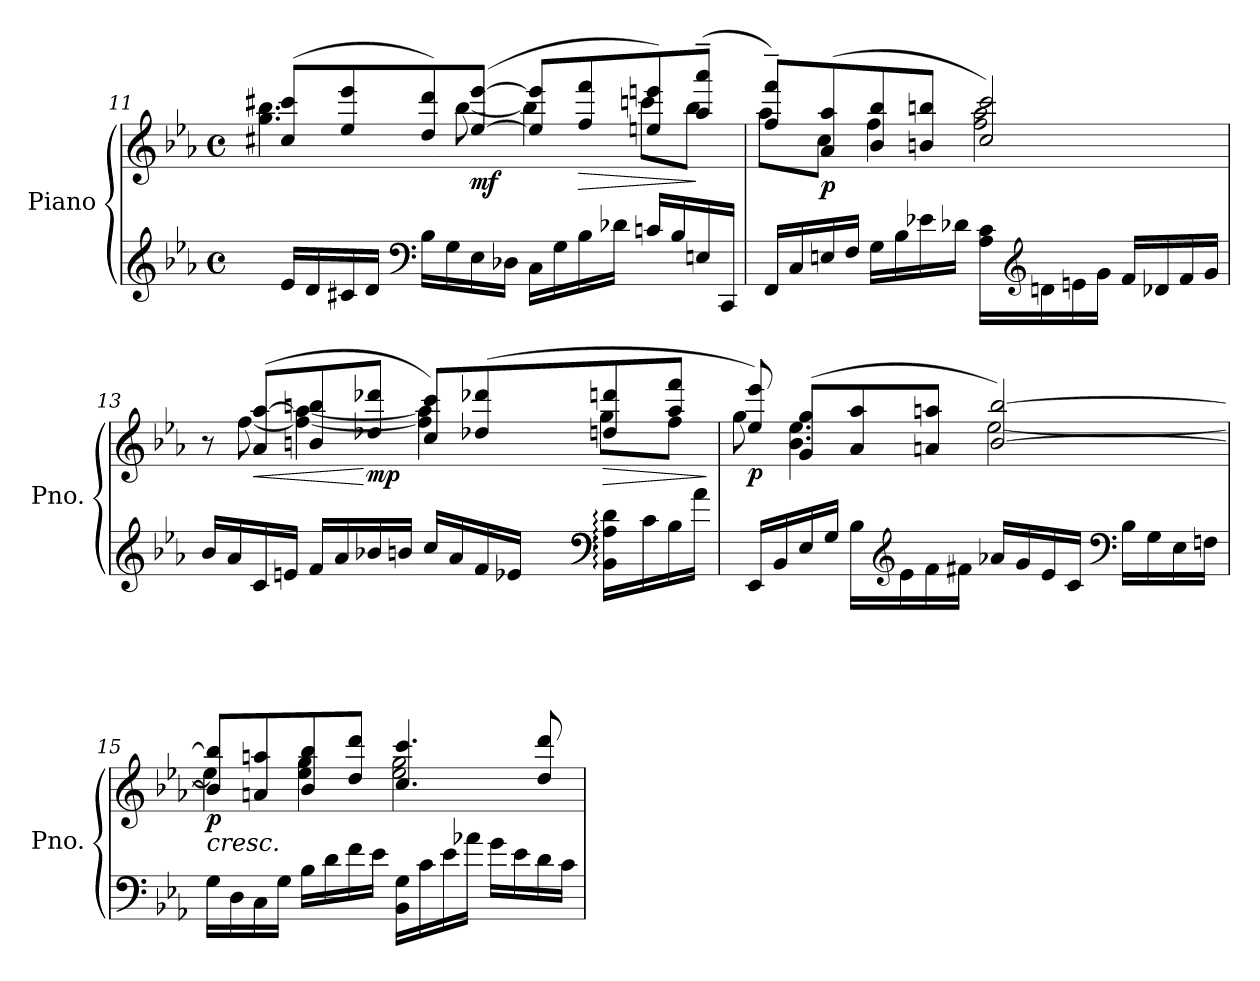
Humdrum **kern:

**kern	**kern	**dynam
*part1	*part1	*part1
*staff2	*staff1	*staff1/2
*I"Piano	*	*
*I'Pno.	*	*
!!LO:PB:g=z
*clefG2	*clefG2	*
*k[b-e-a-]	*k[b-e-a-]	*
*M4/4	*M4/4	*
*met(c)	*met(c)	*
=11	=11	=11
*	*^	*
16e-/LL	(>8cc#X/ 8ccc#X/L	4.gg\ 4.bb-\	.
16d/	.	.	.
16c#X/	8ee-/ 8eee-/	.	.
16d/JJ	.	.	.
*clefF4	*	*	*
16B-\LL	8dd/ 8ddd/)	.	.
16G\	.	.	.
!	!	!	!LO:DY:b
16E-\	(>[8ee-/ [8eee-/J	[8bb-\	mf
16D-X\JJ	.	.	.
*	*MM68	*	*
16C\LL	8ee-/] 8eee-/]L	4bb-\]	.
16G\	.	.	.
!	!	!	!LO:HP:b
16B-\	8ff/ 8fff/	.	>
16d-X\JJ	.	.	.
*	*MM64	*	*
16cn/LL	8een/ 8eeen/)	8cccn\L	.
16B-/	.	.	.
*	*MM60	*	*
16En/	(>8aa-/~ 8aaa-/~J	8bb-\J	]
16CC/JJ	.	.	.
=12	=12	=12	=12
16FF/LL	8ff/~ 8fff/~L)	8aa-\L	.
16C/	.	.	.
*	*MM72	*	*
!	!	!	!LO:DY:b
16En/	(>8a-/ 8aa-/	8cc\J	p
16F/JJ	.	.	.
16G\LL	8b-/ 8bb-/	4ff\	.
16B-\	.	.	.
16e-X\	8bn/ 8bbn/J	.	.
16d-X\JJ	.	.	.
16A-\ 16c\LL	2cc/ 2ccc/)	2ff\ 2aa-\	.
*clefG2	*	*	*
16dn\	.	.	.
16en\	.	.	.
16g\JJ	.	.	.
16f/LL	.	.	.
16d-X/	.	.	.
16f/	.	.	.
16g/JJ	.	.	.
!!LO:LB:g=z	!!
=13	=13	=13	=13
*^	*	*	*
16b-/LL	2ryy	8r	8rffyy	.
16a-/	.	.	.	.
!	!	!	!	!LO:HP:b
16c/	.	(>8a-/ [8aa-/L	[8ff\	<
16en/JJ	.	.	.	.
16f/LL	.	8bn/ 8bbn/	4ff\_ 4aa-\_	.
16a-/	.	.	.	.
!	!	!	!	!LO:DY:n=1:b
16b-X/	.	8dd-X/ 8ddd-X/J	.	[ mp
16bn/JJ	.	.	.	.
*	*	*MM70	*	*
16cc/LL	8..ryy	8cc/ 8ccc/L)	4ff\] 4aa-\]	.
16a-/	.	.	.	.
16f/	.	(>8dd-X/ 8ddd-X/	.	.
*	*	*MM60	*	*
16e-X/JJ	.	.	.	.
.	64BB-!LLLLyy	.	.	.
.	64A-!JJJJyy	.	.	.
*clefF4	*	*	*	*
*	*	*MM66	*	*
!	!	!	!	!LO:HP:b
16BB-\: 16A-\: 16d\:LL	4ryy	8ddn/ 8dddn/	8gg\L	>
16c\	.	.	.	.
*	*	*MM62	*	*
16B-\	.	8aa-/ 8fff/J	8ff\J	.
16a-\JJ	.	.	.	.
*v	*v	*	*	*
*	*v	*v	*
.	.	]
=14	=14	=14
*	*^	*
!	!	!	!LO:DY:b
16EE-/LL	8ee-/ 8eee-/)	8gg\	p
16BB-/	.	.	.
*	*MM72	*	*
16E-/	(>8g/ 8gg/L	4.b-\ 4.ee-\	.
16G/JJ	.	.	.
16B-\LL	8a-/ 8aa-/	.	.
*clefG2	*	*	*
16e-\	.	.	.
16f\	8an/ 8aan/J	.	.
16f#X\JJ	.	.	.
16a-X/LL	[2b-/ [2bb-/)	[2ee-\	.
16g/	.	.	.
16e-/	.	.	.
16c/JJ	.	.	.
*clefF4	*	*	*
16B-\LL	.	.	.
16G\	.	.	.
16E-\	.	.	.
16Fn\JJ	.	.	.
!!LO:LB:g=z	!!
=15	=15	=15	=15
!	!LO:TX:b:i:t=cresc.	!	!
!	!	!	!LO:DY:b
16G\LL	8b-/] 8bb-/]L	4ee-\]	p
16D\	.	.	.
16C\	8an/ 8aan/	.	.
16G\JJ	.	.	.
16B-\LL	8b-/ 8bb-/	4ee-\ 4gg\	.
16d\	.	.	.
16f\	8dd/ 8ddd/J	.	.
16e-\JJ	.	.	.
16BB-\ 16G\LL	4.cc/ 4.ccc/	2ee-\ 2gg\	.
16c\	.	.	.
16e-\	.	.	.
16a-X\JJ	.	.	.
16g\LL	.	.	.
16e-\	.	.	.
*	*MM68	*	*
16d\	8dd/ 8ddd/	.	.
16c\JJ	.	.	.
*	*v	*v	*
=	=	=
*-	*-	*-
